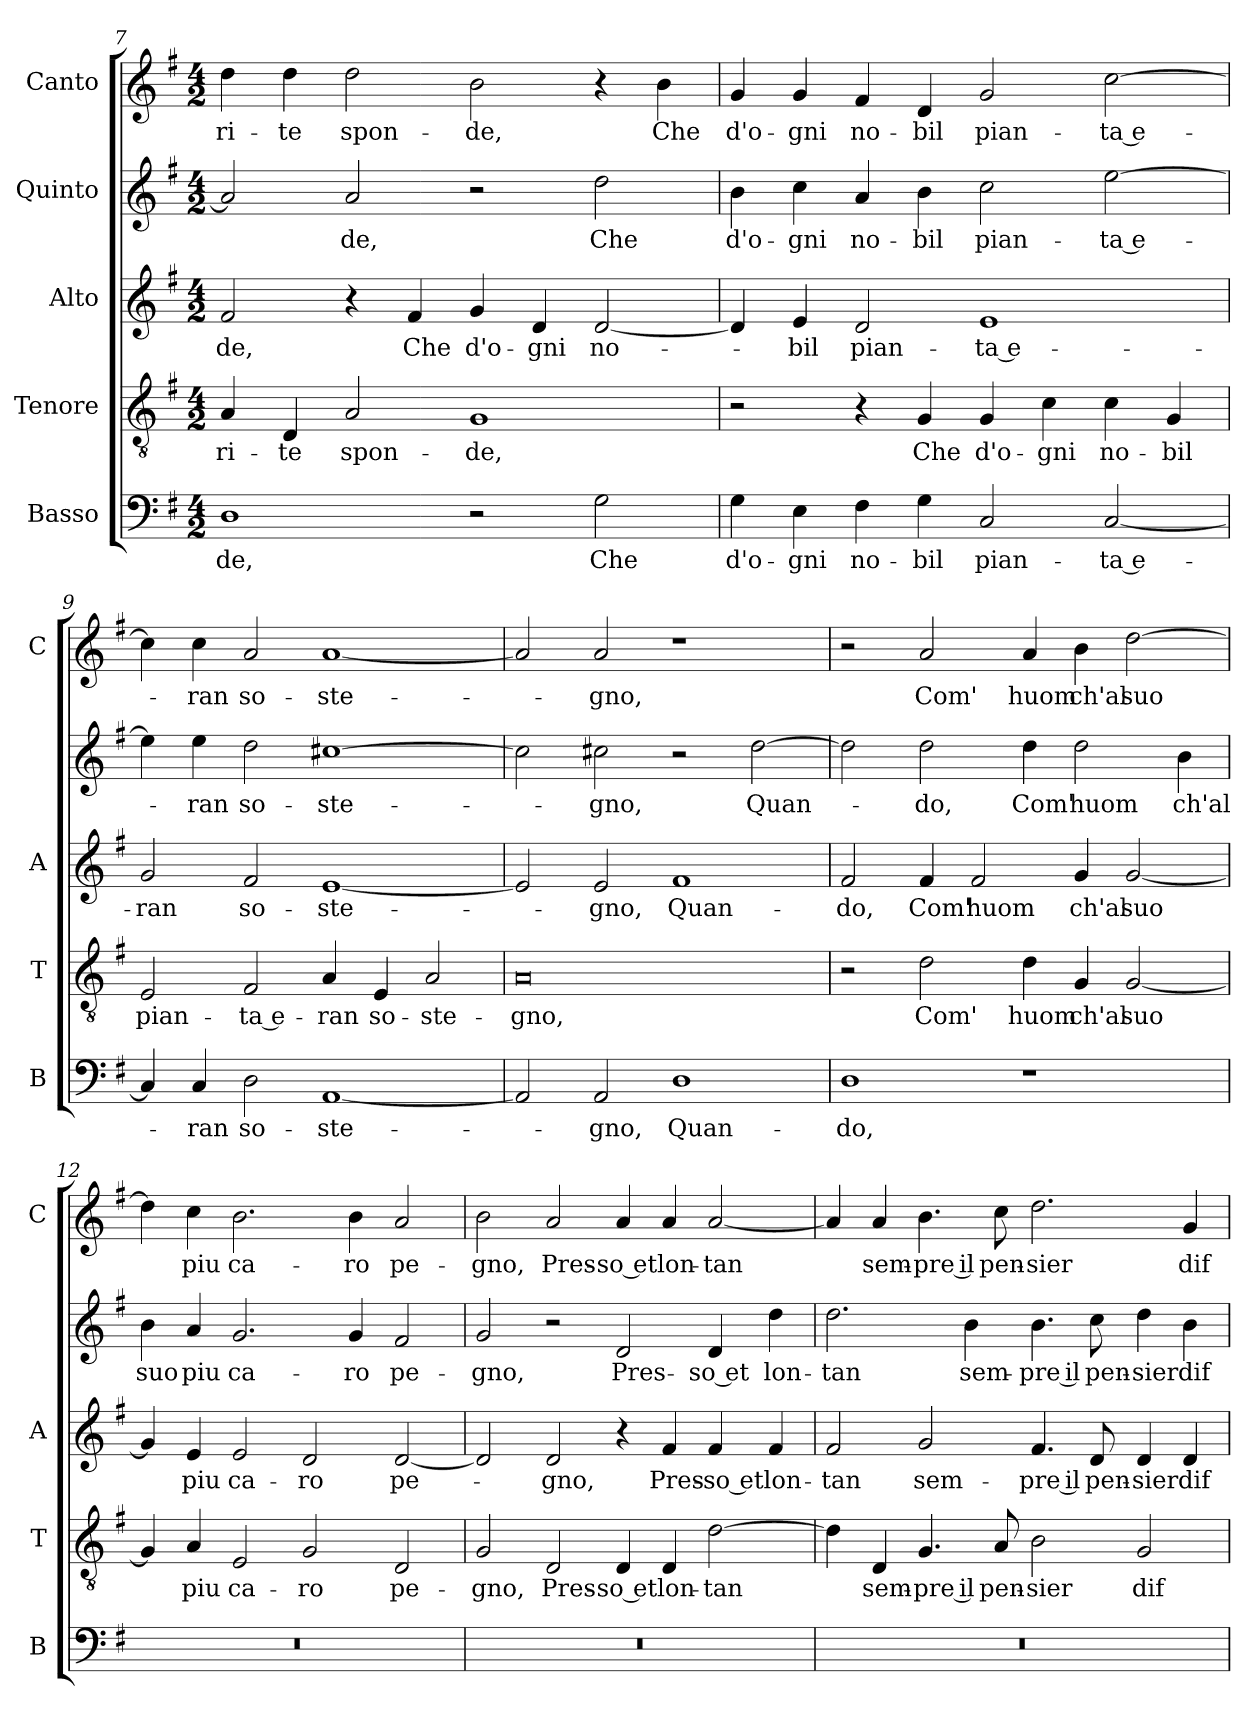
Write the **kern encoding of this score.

**kern	**text	**kern	**text	**kern	**text	**kern	**text	**kern	**text
*part5	*part5	*part4	*part4	*part3	*part3	*part2	*part2	*part1	*part1
*staff5	*staff5	*staff4	*staff4	*staff3	*staff3	*staff2	*staff2	*staff1	*staff1
*I"Basso	*	*I"Tenore	*	*I"Alto	*	*I"Quinto	*	*I"Canto	*
*I'B	*	*I'T	*	*I'A	*	*	*	*I'C	*
*clefF4	*	*clefGv2	*	*clefG2	*	*clefG2	*	*clefG2	*
*k[f#]	*	*k[f#]	*	*k[f#]	*	*k[f#]	*	*k[f#]	*
*G:	*	*G:	*	*G:	*	*G:	*	*G:	*
*M4/2	*	*M4/2	*	*M4/2	*	*M4/2	*	*M4/2	*
=7	=7	=7	=7	=7	=7	=7	=7	=7	=7
!	!LO:LY:b	!	!LO:LY:b	!	!LO:LY:b	!	!	!	!LO:LY:b
1D	-de,	4A/	-ri-	2f#/	-de,	2a/]	.	4dd\	-ri-
!	!	!	!LO:LY:b	!	!	!	!	!	!LO:LY:b
.	.	4D/	-te	.	.	.	.	4dd\	-te
!	!	!	!LO:LY:b	!	!	!	!LO:LY:b	!	!LO:LY:b
.	.	2A/	spon-	4r	.	2a/	-de,	2dd\	spon-
!	!	!	!	!	!LO:LY:b	!	!	!	!
.	.	.	.	4f#/	Che	.	.	.	.
!	!	!	!LO:LY:b	!	!LO:LY:b	!	!	!	!LO:LY:b
2r	.	1G	-de,	4g/	d'o-	2r	.	2b\	-de,
!	!	!	!	!	!LO:LY:b	!	!	!	!
.	.	.	.	4d/	-gni	.	.	.	.
!	!LO:LY:b	!	!	!	!LO:LY:b	!	!LO:LY:b	!	!
2G\	Che	.	.	[2d/	no-	2dd\	Che	4r	.
!	!	!	!	!	!	!	!	!	!LO:LY:b
.	.	.	.	.	.	.	.	4b\	Che
!!LO:LB:g=z
=8	=8	=8	=8	=8	=8	=8	=8	=8	=8
!	!LO:LY:b	!	!	!	!	!	!LO:LY:b	!	!LO:LY:b
4G\	d'o-	2r	.	4d/]	.	4b\	d'o-	4g/	d'o-
!	!LO:LY:b	!	!	!	!LO:LY:b	!	!LO:LY:b	!	!LO:LY:b
4E\	-gni	.	.	4e/	-bil	4cc\	-gni	4g/	-gni
!	!LO:LY:b	!	!	!	!LO:LY:b	!	!LO:LY:b	!	!LO:LY:b
4F#\	no-	4r	.	2d/	pian-	4a/	no-	4f#/	no-
!	!LO:LY:b	!	!LO:LY:b	!	!	!	!LO:LY:b	!	!LO:LY:b
4G\	-bil	4G/	Che	.	.	4b\	-bil	4d/	-bil
!	!LO:LY:b	!	!LO:LY:b	!	!LO:LY:b	!	!LO:LY:b	!	!LO:LY:b
2C/	pian-	4G/	d'o-	1e	-ta e-	2cc\	pian-	2g/	pian-
!	!	!	!LO:LY:b	!	!	!	!	!	!
.	.	4c\	-gni	.	.	.	.	.	.
!	!LO:LY:b	!	!LO:LY:b	!	!	!	!LO:LY:b	!	!LO:LY:b
[2C/	-ta e-	4c\	no-	.	.	[2ee\	-ta e-	[2cc\	-ta e-
!	!	!	!LO:LY:b	!	!	!	!	!	!
.	.	4G/	-bil	.	.	.	.	.	.
=9	=9	=9	=9	=9	=9	=9	=9	=9	=9
!	!	!	!LO:LY:b	!	!LO:LY:b	!	!	!	!
4C/]	.	2E/	pian-	2g/	-ran	4ee\]	.	4cc\]	.
!	!LO:LY:b	!	!	!	!	!	!LO:LY:b	!	!LO:LY:b
4C/	-ran	.	.	.	.	4ee\	-ran	4cc\	-ran
!	!LO:LY:b	!	!LO:LY:b	!	!LO:LY:b	!	!LO:LY:b	!	!LO:LY:b
2D\	so-	2F#/	-ta e-	2f#/	so-	2dd\	so-	2a/	so-
!	!LO:LY:b	!	!LO:LY:b	!	!LO:LY:b	!	!LO:LY:b	!	!LO:LY:b
[1AA	-ste-	4A/	-ran	[1e	-ste-	[1cc#X	-ste-	[1a	-ste-
!	!	!	!LO:LY:b	!	!	!	!	!	!
.	.	4E/	so-	.	.	.	.	.	.
!	!	!	!LO:LY:b	!	!	!	!	!	!
.	.	2A/	-ste-	.	.	.	.	.	.
=10	=10	=10	=10	=10	=10	=10	=10	=10	=10
!	!	!	!LO:LY:b	!	!	!	!	!	!
2AA/]	.	0A	-gno,	2e/]	.	2cc#\]	.	2a/]	.
!	!LO:LY:b	!	!	!	!LO:LY:b	!	!LO:LY:b	!	!LO:LY:b
2AA/	-gno,	.	.	2e/	-gno,	2cc#X\	-gno,	2a/	-gno,
!	!LO:LY:b	!	!	!	!LO:LY:b	!	!	!	!
1D	Quan-	.	.	1f#	Quan-	2r	.	1r	.
!	!	!	!	!	!	!	!LO:LY:b	!	!
.	.	.	.	.	.	[2dd\	Quan-	.	.
=11	=11	=11	=11	=11	=11	=11	=11	=11	=11
!	!LO:LY:b	!	!	!	!LO:LY:b	!	!	!	!
1D	-do,	2r	.	2f#/	-do,	2dd\]	.	2r	.
!	!	!	!LO:LY:b	!	!LO:LY:b	!	!LO:LY:b	!	!LO:LY:b
.	.	2d\	Com'	4f#/	Com'	2dd\	-do,	2a/	Com'
!	!	!	!	!	!LO:LY:b	!	!	!	!
.	.	.	.	2f#/	huom	.	.	.	.
!	!	!	!LO:LY:b	!	!	!	!LO:LY:b	!	!LO:LY:b
1r	.	4d\	huom	.	.	4dd\	Com'	4a/	huom
!	!	!	!LO:LY:b	!	!LO:LY:b	!	!LO:LY:b	!	!LO:LY:b
.	.	4G/	ch'al	4g/	ch'al	2dd\	huom	4b\	ch'al
!	!	!	!LO:LY:b	!	!LO:LY:b	!	!	!	!LO:LY:b
.	.	[2G/	suo	[2g/	suo	.	.	[2dd\	suo
!	!	!	!	!	!	!	!LO:LY:b	!	!
.	.	.	.	.	.	4b\	ch'al	.	.
!!LO:PB:g=z
=12	=12	=12	=12	=12	=12	=12	=12	=12	=12
!	!	!	!	!	!	!	!LO:LY:b	!	!
0r	.	4G/]	.	4g/]	.	4b\	suo	4dd\]	.
!	!	!	!LO:LY:b	!	!LO:LY:b	!	!LO:LY:b	!	!LO:LY:b
.	.	4A/	piu	4e/	piu	4a/	piu	4cc\	piu
!	!	!	!LO:LY:b	!	!LO:LY:b	!	!LO:LY:b	!	!LO:LY:b
.	.	2E/	ca-	2e/	ca-	2.g/	ca-	2.b\	ca-
!	!	!	!LO:LY:b	!	!LO:LY:b	!	!	!	!
.	.	2G/	-ro	2d/	-ro	.	.	.	.
!	!	!	!	!	!	!	!LO:LY:b	!	!LO:LY:b
.	.	.	.	.	.	4g/	-ro	4b\	-ro
!	!	!	!LO:LY:b	!	!LO:LY:b	!	!LO:LY:b	!	!LO:LY:b
.	.	2D/	pe-	[2d/	pe-	2f#/	pe-	2a/	pe-
=13	=13	=13	=13	=13	=13	=13	=13	=13	=13
!	!	!	!LO:LY:b	!	!	!	!LO:LY:b	!	!LO:LY:b
0r	.	2G/	-gno,	2d/]	.	2g/	-gno,	2b\	-gno,
!	!	!	!LO:LY:b	!	!LO:LY:b	!	!	!	!LO:LY:b
.	.	2D/	Pres-	2d/	-gno,	2r	.	2a/	Pres-
!	!	!	!LO:LY:b	!	!	!	!LO:LY:b	!	!LO:LY:b
.	.	4D/	-so et	4r	.	2d/	Pres-	4a/	-so et
!	!	!	!LO:LY:b	!	!LO:LY:b	!	!	!	!LO:LY:b
.	.	4D/	lon-	4f#/	Pres-	.	.	4a/	lon-
!	!	!	!LO:LY:b	!	!LO:LY:b	!	!LO:LY:b	!	!LO:LY:b
.	.	[2d\	-tan	4f#/	-so et	4d/	-so et	[2a/	-tan
!	!	!	!	!	!LO:LY:b	!	!LO:LY:b	!	!
.	.	.	.	4f#/	lon-	4dd\	lon-	.	.
=14	=14	=14	=14	=14	=14	=14	=14	=14	=14
!	!	!	!	!	!LO:LY:b	!	!LO:LY:b	!	!
0r	.	4d\]	.	2f#/	-tan	2.dd\	-tan	4a/]	.
!	!	!	!LO:LY:b	!	!	!	!	!	!LO:LY:b
.	.	4D/	sem-	.	.	.	.	4a/	sem-
!	!	!	!LO:LY:b	!	!LO:LY:b	!	!	!	!LO:LY:b
.	.	4.G/	-pre il	2g/	sem-	.	.	4.b\	-pre il
!	!	!	!	!	!	!	!LO:LY:b	!	!
.	.	.	.	.	.	4b\	sem-	.	.
!	!	!	!LO:LY:b	!	!	!	!	!	!LO:LY:b
.	.	8A/	pen-	.	.	.	.	8cc\	pen-
!	!	!	!LO:LY:b	!	!LO:LY:b	!	!LO:LY:b	!	!LO:LY:b
.	.	2B\	-sier	4.f#/	-pre il	4.b\	-pre il	2.dd\	-sier
!	!	!	!	!	!LO:LY:b	!	!LO:LY:b	!	!
.	.	.	.	8d/	pen-	8cc\	pen-	.	.
!	!	!	!LO:LY:b	!	!LO:LY:b	!	!LO:LY:b	!	!
.	.	2G/	dif-	4d/	-sier	4dd\	-sier	.	.
!	!	!	!	!	!LO:LY:b	!	!LO:LY:b	!	!LO:LY:b
.	.	.	.	4d/	dif-	4b\	dif-	4g/	dif-
=	=	=	=	=	=	=	=	=	=
*-	*-	*-	*-	*-	*-	*-	*-	*-	*-
